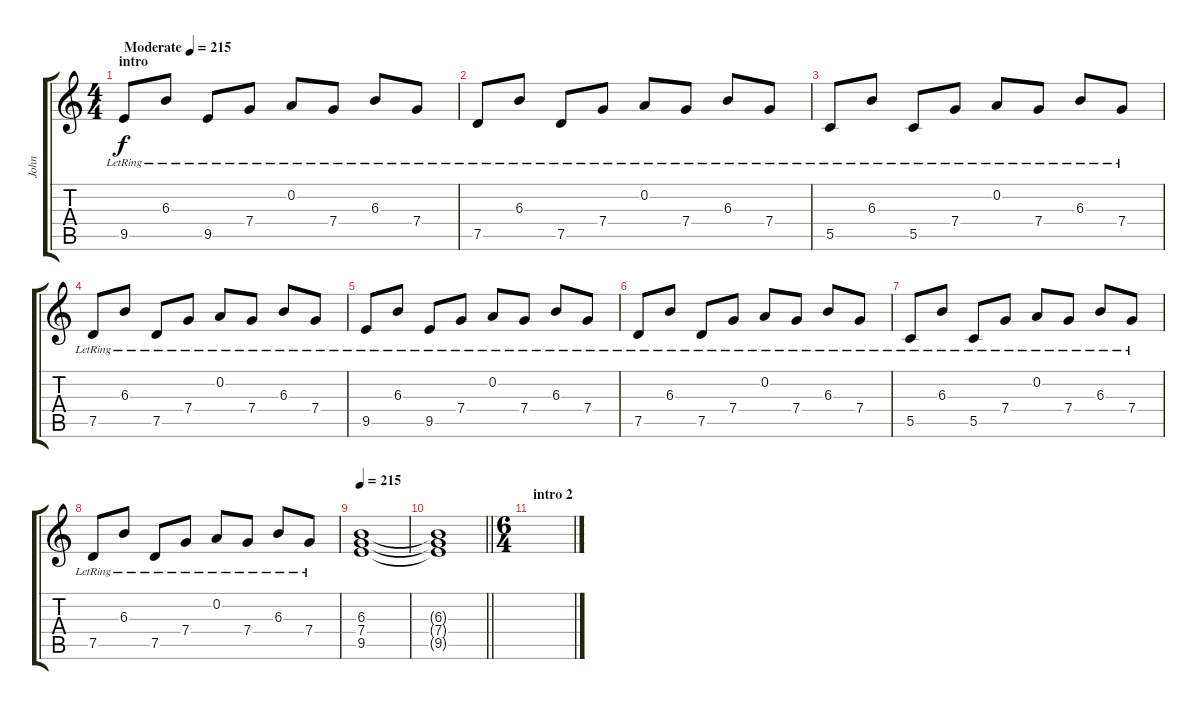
\track ("John " "John ") {instrument electricguitarclean}
\staff {score tabs}
\tuning (D4 A3 F3 C3 G2 C2) {hide}
\ts (4 4)
\section ("" "intro")
\tempo (215 "Moderate")
\tempo 107
\tempo (215 "Moderate")
\clef g2
\ks c
9.5{lr}.8{dy f instrument electricguitarclean} 6.3{lr}.8 9.5{lr}.8 7.4{lr}.8 0.2{lr}.8 7.4{lr}.8 6.3{lr}.8 7.4{lr}.8 |
7.5{lr}.8 6.3{lr}.8 7.5{lr}.8 7.4{lr}.8 0.2{lr}.8 7.4{lr}.8 6.3{lr}.8 7.4{lr}.8 |
5.5{lr}.8 6.3{lr}.8 5.5{lr}.8 7.4{lr}.8 0.2{lr}.8 7.4{lr}.8 6.3{lr}.8 7.4{lr}.8 |
7.5{lr}.8 6.3{lr}.8 7.5{lr}.8 7.4{lr}.8 0.2{lr}.8 7.4{lr}.8 6.3{lr}.8 7.4{lr}.8 |
9.5{lr}.8 6.3{lr}.8 9.5{lr}.8 7.4{lr}.8 0.2{lr}.8 7.4{lr}.8 6.3{lr}.8 7.4{lr}.8 |
7.5{lr}.8 6.3{lr}.8 7.5{lr}.8 7.4{lr}.8 0.2{lr}.8 7.4{lr}.8 6.3{lr}.8 7.4{lr}.8 |
5.5{lr}.8 6.3{lr}.8 5.5{lr}.8 7.4{lr}.8 0.2{lr}.8 7.4{lr}.8 6.3{lr}.8 7.4{lr}.8 |
7.5{lr}.8 6.3{lr}.8 7.5{lr}.8 7.4{lr}.8 0.2{lr}.8 7.4{lr}.8 6.3{lr}.8 7.4{lr}.8 |
\tempo 215
(6.3 7.4 9.5).1 |
\barLineRight lightlight
(6.3{t} 7.4{t} 9.5{t}).1 |
\ts (6 4)
\section ("" "intro 2")
